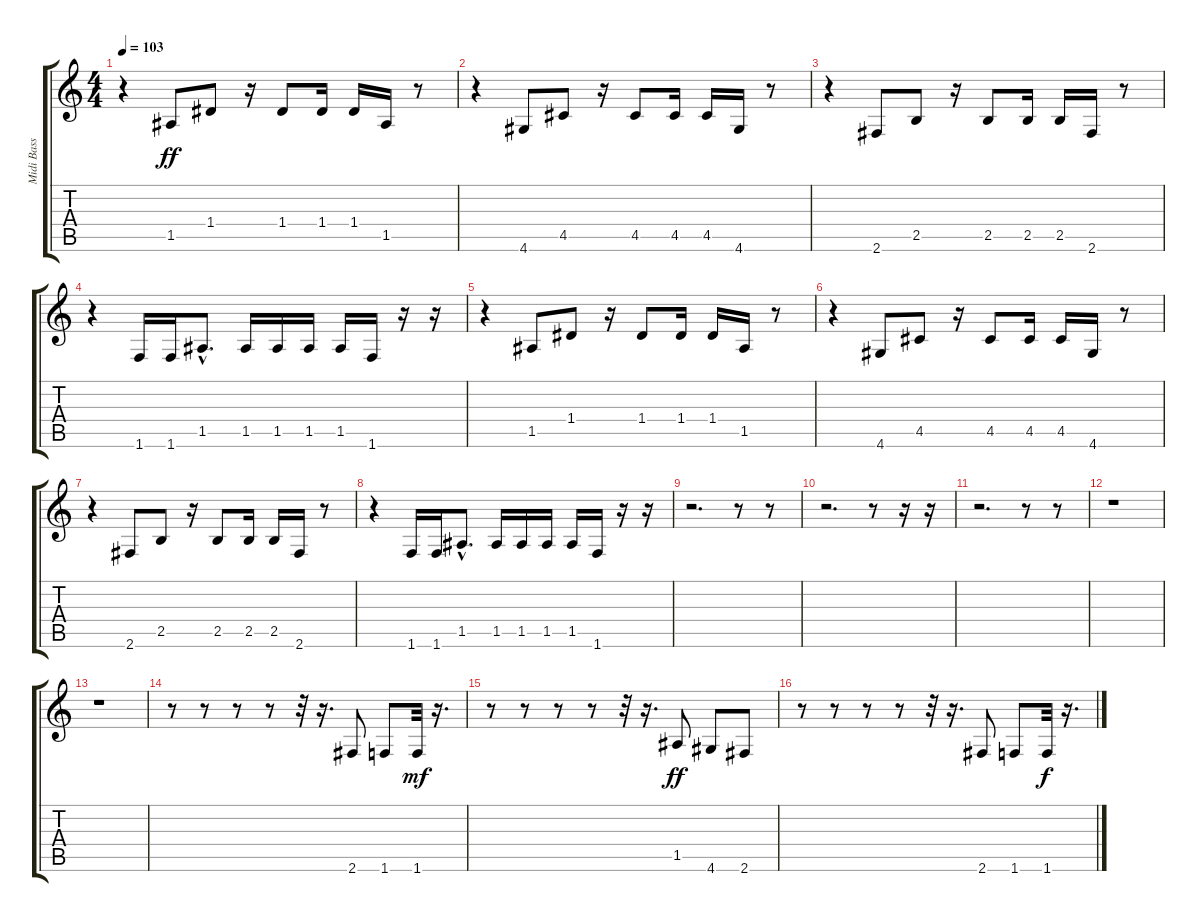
\track ("Midi Bass :(" "Midi Bass ") {instrument electricbassfinger}
\staff {score tabs}
\tuning (E4 B3 G3 D3 A2 E2) {hide}
\ts (4 4)
\tempo 103
\clef g2
\ks c
r.4{dy ff} 1.5.8 1.4.8 r.16 1.4.8 1.4.16 1.4.16 1.5.16 r.8 |
r.4 4.6.8 4.5.8 r.16 4.5.8 4.5.16 4.5.16 4.6.16 r.8 |
r.4 2.6.8 2.5.8 r.16 2.5.8 2.5.16 2.5.16 2.6.16 r.8 |
r.4 1.6.16 1.6.16 1.5{hac}.8{d} 1.5.16 1.5.16 1.5.16 1.5.16 1.6.16 r.16 r.16 |
r.4 1.5.8 1.4.8 r.16 1.4.8 1.4.16 1.4.16 1.5.16 r.8 |
r.4 4.6.8 4.5.8 r.16 4.5.8 4.5.16 4.5.16 4.6.16 r.8 |
r.4 2.6.8 2.5.8 r.16 2.5.8 2.5.16 2.5.16 2.6.16 r.8 |
r.4 1.6.16 1.6.16 1.5{hac}.8{d} 1.5.16 1.5.16 1.5.16 1.5.16 1.6.16 r.16 r.16 |
r.2{d} r.8 r.8 |
r.2{d} r.8 r.16 r.16 |
r.2{d} r.8 r.8 |
r.1 |
r.1 |
r.8 r.8 r.8 r.8 r.32 r.16{d} 2.6.8 1.6.8 1.6.32{dy mf} r.16{d} |
r.8 r.8 r.8 r.8 r.32 r.16{d} 1.5.8{dy ff} 4.6.8 2.6.8 |
r.8 r.8 r.8 r.8 r.32 r.16{d} 2.6.8 1.6.8 1.6.32{dy f} r.16{d}
